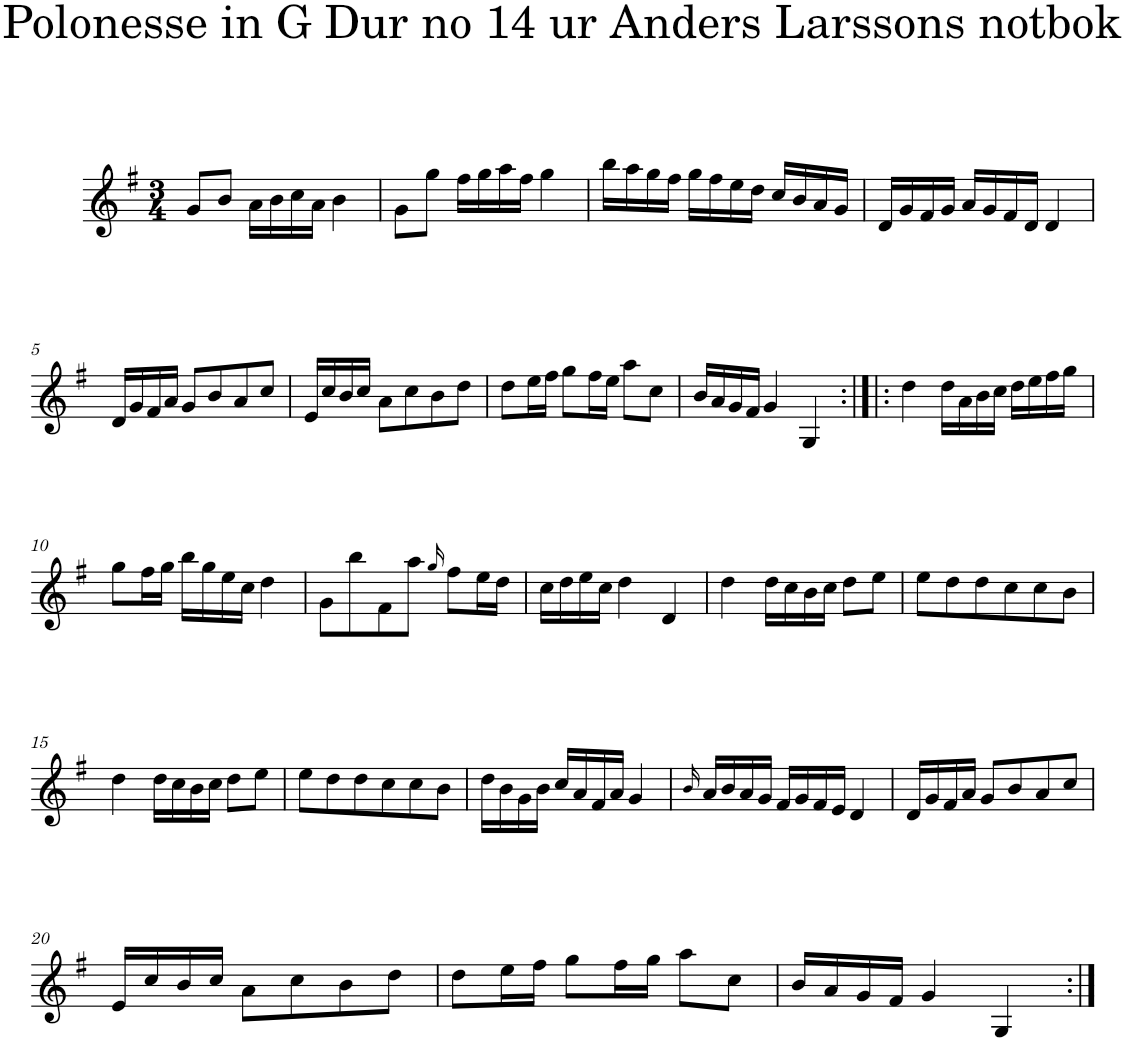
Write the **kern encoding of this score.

**kern
*part1
*staff1
*I"Piano
*I'Pno
*clefG2
*k[f#]
*G:
*M3/4
=1
8g/L
8b/J
16a\LL
16b\
16cc\
16a\JJ
4b\
=2
8g\L
8gg\J
16ff#\LL
16gg\
16aa\
16ff#\JJ
4gg\
=3
16bb\LL
16aa\
16gg\
16ff#\JJ
16gg\LL
16ff#\
16ee\
16dd\JJ
16cc/LL
16b/
16a/
16g/JJ
=4
16d/LL
16g/
16f#/
16g/JJ
16a/LL
16g/
16f#/
16d/JJ
4d/
!!LO:LB:g=z
=5
16d/LL
16g/
16f#/
16a/JJ
8g/L
8b/
8a/
8cc/J
=6
16e/LL
16cc/
16b/
16cc/JJ
8a\L
8cc\
8b\
8dd\J
=7
8dd\L
16ee\L
16ff#\JJ
8gg\L
16ff#\L
16ee\JJ
8aa\L
8cc\J
=8
16b/LL
16a/
16g/
16f#/JJ
4g/
4G/
=9:|!|:
4dd\
16dd\LL
16a\
16b\
16cc\JJ
16dd\LL
16ee\
16ff#\
16gg\JJ
!!LO:LB:g=z
=10
8gg\L
16ff#\L
16gg\JJ
16bb\LL
16gg\
16ee\
16cc\JJ
4dd\
=11
8g\L
8bb\
8f#\
8aa\J
16qgg/
8ff#\L
16ee\L
16dd\JJ
=12
16cc\LL
16dd\
16ee\
16cc\JJ
4dd\
4d/
=13
4dd\
16dd\LL
16cc\
16b\
16cc\JJ
8dd\L
8ee\J
=14
8ee\L
8dd\
8dd\
8cc\
8cc\
8b\J
!!LO:LB:g=z
=15
4dd\
16dd\LL
16cc\
16b\
16cc\JJ
8dd\L
8ee\J
=16
8ee\L
8dd\
8dd\
8cc\
8cc\
8b\J
=17
16dd\LL
16b\
16g\
16b\JJ
16cc/LL
16a/
16f#/
16a/JJ
4g/
=18
16qb/
16a/LL
16b/
16a/
16g/JJ
16f#/LL
16g/
16f#/
16e/JJ
4d/
=19
16d/LL
16g/
16f#/
16a/JJ
8g/L
8b/
8a/
8cc/J
!!LO:LB:g=z
=20
16e/LL
16cc/
16b/
16cc/JJ
8a\L
8cc\
8b\
8dd\J
=21
8dd\L
16ee\L
16ff#\JJ
8gg\L
16ff#\L
16gg\JJ
8aa\L
8cc\J
=22
16b/LL
16a/
16g/
16f#/JJ
4g/
4G/
=:|!
*-
